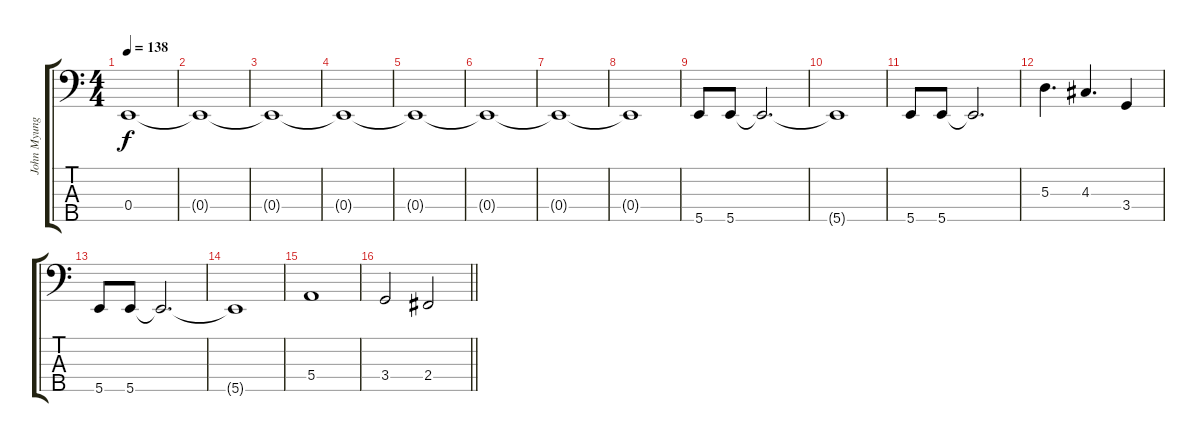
\track ("John Myung" "John Myung") {instrument electricbassfinger}
\staff {score tabs}
\tuning (G2 D2 A1 E1 B0) {hide}
\ts (4 4)
\tempo 138
\clef f4
\ks c
0.4.1{dy f} |
0.4{t}.1 |
0.4{t}.1 |
0.4{t}.1 |
0.4{t}.1 |
0.4{t}.1 |
0.4{t}.1 |
0.4{t}.1 |
5.5.8 5.5.8 5.5{t}.2{d} |
5.5{t}.1 |
5.5.8 5.5.8 5.5{t}.2{d} |
5.3.4{d} 4.3.4{d} 3.4.4 |
5.5.8 5.5.8 5.5{t}.2{d} |
5.5{t}.1 |
5.4.1 |
\barLineRight lightlight
3.4.2 2.4.2
